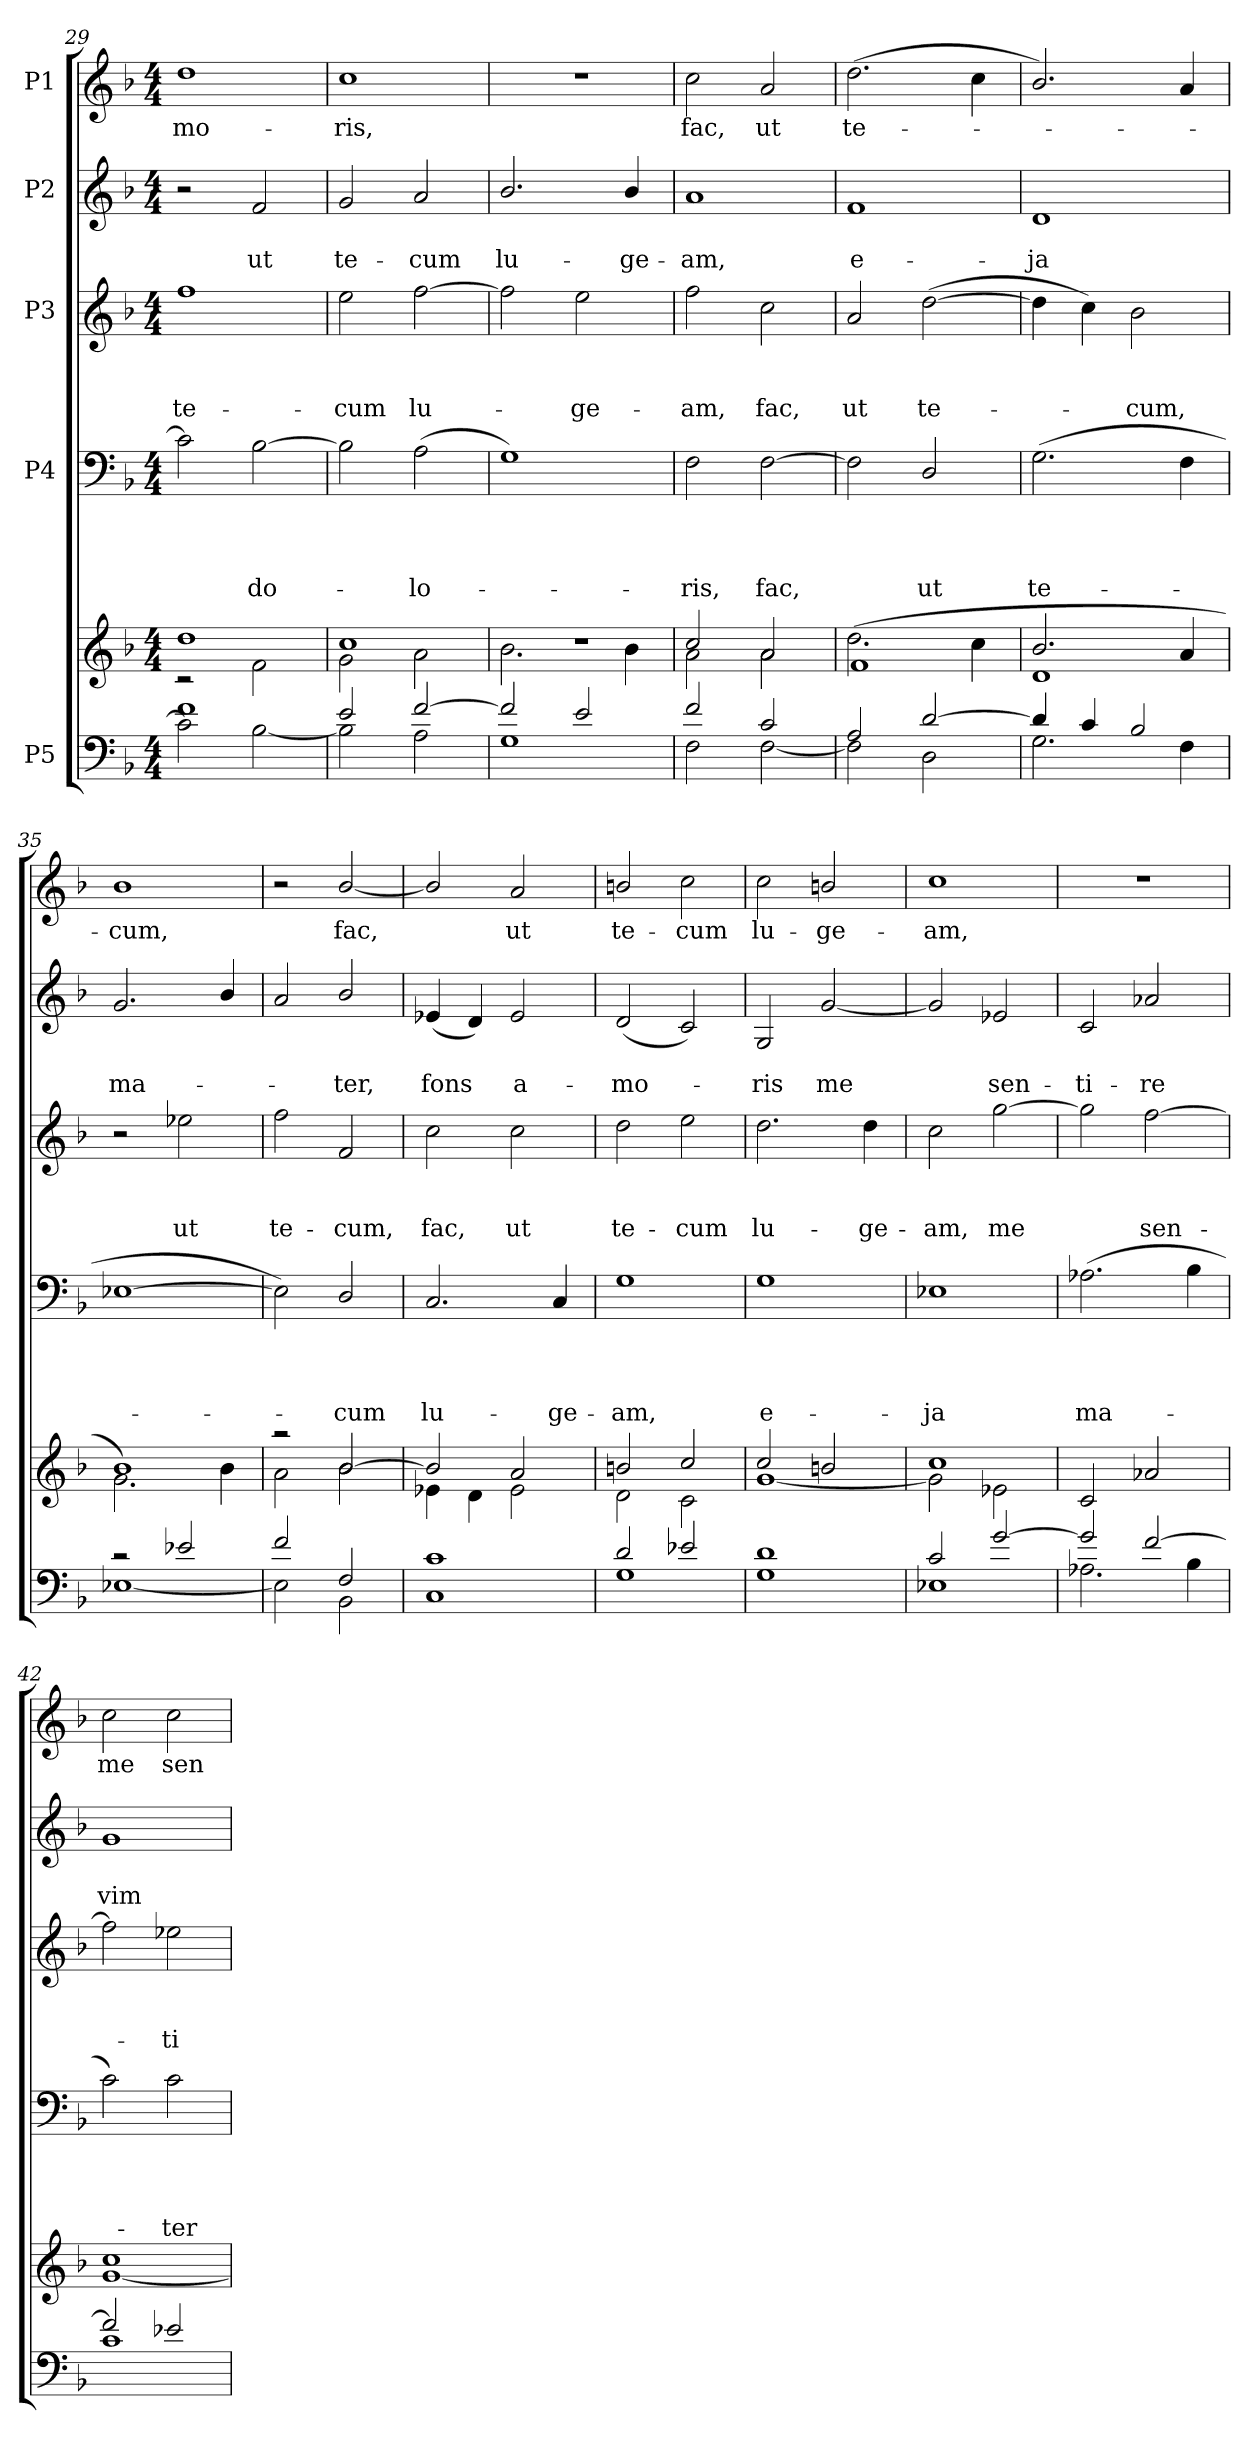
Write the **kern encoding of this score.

**kern	**kern	**kern	**text	**text	**text	**text	**kern	**text	**text	**text	**kern	**text	**text	**kern	**text
*part5	*part5	*part4	*part4	*part4	*part4	*part4	*part3	*part3	*part3	*part3	*part2	*part2	*part2	*part1	*part1
*staff6	*staff5	*staff4	*staff4	*staff4	*staff4	*staff4	*staff3	*staff3	*staff3	*staff3	*staff2	*staff2	*staff2	*staff1	*staff1
*I"P5	*	*I"P4	*	*	*	*	*I"P3	*	*	*	*I"P2	*	*	*I"P1	*
*clefF4	*clefG2	*clefF4	*	*	*	*	*clefG2	*	*	*	*clefG2	*	*	*clefG2	*
*	*	*	*	*	*	*	*ITrd7c12	*	*	*	*	*	*	*	*
*k[b-]	*k[b-]	*k[b-]	*	*	*	*	*k[b-]	*	*	*	*k[b-]	*	*	*k[b-]	*
*F:	*F:	*F:	*	*	*	*	*F:	*	*	*	*F:	*	*	*F:	*
*M4/4	*M4/4	*M4/4	*	*	*	*	*M4/4	*	*	*	*M4/4	*	*	*M4/4	*
=29	=29	=29	=29	=29	=29	=29	=29	=29	=29	=29	=29	=29	=29	=29	=29
*^	*^	*	*	*	*	*	*	*	*	*	*	*	*	*	*
!	!	!	!	!	!	!	!	!	!	!	!	!LO:LY:b	!	!	!	!	!LO:LY:b
1f	2c\]	1dd	2rc	2c\]	.	.	.	.	1f	.	.	te-	2r	.	.	1dd	-mo-
!	!	!	!	!	!	!	!	!LO:LY:b	!	!	!	!	!	!	!LO:LY:b	!	!
.	[<2B-\	.	2f\	[>2B-\	.	.	.	do-	.	.	.	.	2f/	.	ut	.	.
=30	=30	=30	=30	=30	=30	=30	=30	=30	=30	=30	=30	=30	=30	=30	=30	=30	=30
!	!	!	!	!	!	!	!	!	!	!	!	!LO:LY:b	!	!	!LO:LY:b	!	!LO:LY:b
2e/	2B-\]	1cc	2g\	2B-\]	.	.	.	.	2e\	.	.	-cum	2g/	.	te-	1cc	-ris,
!	!	!	!	!	!	!	!	!LO:LY:b	!	!	!	!LO:LY:b	!	!	!LO:LY:b	!	!
[>2f/	2A\	.	2a\	(>2A\	.	.	.	-lo-	[>2f\	.	.	lu-	2a/	.	-cum	.	.
=31	=31	=31	=31	=31	=31	=31	=31	=31	=31	=31	=31	=31	=31	=31	=31	=31	=31
!	!	!	!	!	!	!	!	!	!	!	!	!	!	!	!LO:LY:b	!	!
2f/]	1G	1rdd	2.b-\	1G)	.	.	.	.	2f\]	.	.	.	2.b-/	.	lu-	1r	.
!	!	!	!	!	!	!	!	!	!	!	!	!LO:LY:b	!	!	!	!	!
2e/	.	.	.	.	.	.	.	.	2e\	.	.	-ge-	.	.	.	.	.
!	!	!	!	!	!	!	!	!	!	!	!	!	!	!	!LO:LY:b	!	!
.	.	.	4b-\	.	.	.	.	.	.	.	.	.	4b-/	.	-ge-	.	.
=32	=32	=32	=32	=32	=32	=32	=32	=32	=32	=32	=32	=32	=32	=32	=32	=32	=32
!	!	!	!	!	!	!	!	!LO:LY:b	!	!	!	!LO:LY:b	!	!	!LO:LY:b	!	!LO:LY:b
2f/	2F\	2cc/	2a\	2F\	.	.	.	-ris,	2f\	.	.	-am,	1a	.	-am,	2cc\	fac,
!	!	!	!	!	!	!	!	!LO:LY:b	!	!	!	!LO:LY:b	!	!	!	!	!LO:LY:b
2c/	[<2F\	2a/	2a\	[>2F\	.	.	.	fac,	2c\	.	.	fac,	.	.	.	2a/	ut
=33	=33	=33	=33	=33	=33	=33	=33	=33	=33	=33	=33	=33	=33	=33	=33	=33	=33
!	!	!	!	!	!	!	!	!	!	!	!	!LO:LY:b	!	!	!LO:LY:b	!	!LO:LY:b
2A/	2F\]	(>2.dd\	1f	2F\]	.	.	.	.	2A/	.	.	ut	1f	.	e-	(>2.dd\	te-
!	!	!	!	!	!	!	!	!LO:LY:b	!	!	!	!LO:LY:b	!	!	!	!	!
[>2d/	2D\	.	.	2D/	.	.	.	ut	(>[>2d\	.	.	te-	.	.	.	.	.
.	.	4cc\	.	.	.	.	.	.	.	.	.	.	.	.	.	4cc\	.
!!LO:LB:g=z
=34	=34	=34	=34	=34	=34	=34	=34	=34	=34	=34	=34	=34	=34	=34	=34	=34	=34
!	!	!	!	!	!	!	!	!LO:LY:b	!	!	!	!	!	!	!LO:LY:b	!	!
4d/]	2.G\	2.b-/	1d	(>2.G\	.	.	.	te-	4d\]	.	.	.	1d	.	-ja	2.b-/)	.
4c/	.	.	.	.	.	.	.	.	4c\)	.	.	.	.	.	.	.	.
!	!	!	!	!	!	!	!	!	!	!	!	!LO:LY:b	!	!	!	!	!
2B-/	.	.	.	.	.	.	.	.	2B-\	.	.	-cum,	.	.	.	.	.
.	4F\	4a/	.	4F\	.	.	.	.	.	.	.	.	.	.	.	4a/	.
=35	=35	=35	=35	=35	=35	=35	=35	=35	=35	=35	=35	=35	=35	=35	=35	=35	=35
!	!	!	!	!	!	!	!	!	!	!	!	!	!	!	!LO:LY:b	!	!LO:LY:b
2rc	[<1E-X	1b-)	2.g\	[>1E-X	.	.	.	.	2r	.	.	.	2.g/	.	ma-	1b-	-cum,
!	!	!	!	!	!	!	!	!	!	!	!	!LO:LY:b	!	!	!	!	!
2e-X/	.	.	.	.	.	.	.	.	2e-X\	.	.	ut	.	.	.	.	.
.	.	.	4b-\	.	.	.	.	.	.	.	.	.	4b-/	.	.	.	.
=36	=36	=36	=36	=36	=36	=36	=36	=36	=36	=36	=36	=36	=36	=36	=36	=36	=36
!	!	!	!	!	!	!	!	!	!	!	!	!LO:LY:b	!	!	!	!	!
2f/	2E-\]	2raa	2a\	2E-\])	.	.	.	.	2f\	.	.	te-	2a/	.	.	2r	.
!	!	!	!	!	!	!	!	!LO:LY:b	!	!	!	!LO:LY:b	!	!	!LO:LY:b	!	!LO:LY:b
2F/	2BB-\	[>2b-/	2b-\	2D/	.	.	.	-cum	2F/	.	.	-cum,	2b-/	.	-ter,	[<2b-/	fac,
=37	=37	=37	=37	=37	=37	=37	=37	=37	=37	=37	=37	=37	=37	=37	=37	=37	=37
!	!	!	!	!	!	!	!	!LO:LY:b	!	!	!	!LO:LY:b	!	!	!LO:LY:b	!	!
1c	1C	2b-/]	4e-X\	2.C/	.	.	.	lu-	2c\	.	.	fac,	(<4e-X/	.	fons	2b-/]	.
.	.	.	4d\	.	.	.	.	.	.	.	.	.	4d/)	.	.	.	.
!	!	!	!	!	!	!	!	!	!	!	!	!LO:LY:b	!	!	!LO:LY:b	!	!LO:LY:b
.	.	2a/	2e-\	.	.	.	.	.	2c\	.	.	ut	2e-/	.	a-	2a/	ut
!	!	!	!	!	!	!	!	!LO:LY:b	!	!	!	!	!	!	!	!	!
.	.	.	.	4C/	.	.	.	-ge-	.	.	.	.	.	.	.	.	.
=38	=38	=38	=38	=38	=38	=38	=38	=38	=38	=38	=38	=38	=38	=38	=38	=38	=38
!	!	!	!	!	!	!	!	!LO:LY:b	!	!	!	!LO:LY:b	!	!	!LO:LY:b	!	!LO:LY:b
2d/	1G	2bn/	2d\	1G	.	.	.	-am,	2d\	.	.	te-	(<2d/	.	-mo-	2bn/	te-
!	!	!	!	!	!	!	!	!	!	!	!	!LO:LY:b	!	!	!	!	!LO:LY:b
2e-X/	.	2cc/	2c\	.	.	.	.	.	2e\	.	.	-cum	2c/)	.	.	2cc\	-cum
=39	=39	=39	=39	=39	=39	=39	=39	=39	=39	=39	=39	=39	=39	=39	=39	=39	=39
!	!	!	!	!	!	!	!	!LO:LY:b	!	!	!	!LO:LY:b	!	!	!LO:LY:b	!	!LO:LY:b
1d	1G	2cc/	[<1g	1G	.	.	.	e-	2.d\	.	.	lu-	2G/	.	-ris	2cc\	lu-
!	!	!	!	!	!	!	!	!	!	!	!	!	!	!	!LO:LY:b	!	!LO:LY:b
.	.	2bn/	.	.	.	.	.	.	.	.	.	.	[<2g/	.	me	2bn/	-ge-
!	!	!	!	!	!	!	!	!	!	!	!	!LO:LY:b	!	!	!	!	!
.	.	.	.	.	.	.	.	.	4d\	.	.	-ge-	.	.	.	.	.
=40	=40	=40	=40	=40	=40	=40	=40	=40	=40	=40	=40	=40	=40	=40	=40	=40	=40
!	!	!	!	!	!	!	!	!LO:LY:b	!	!	!	!LO:LY:b	!	!	!	!	!LO:LY:b
2c/	1E-X	1cc	2g\]	1E-X	.	.	.	-ja	2c\	.	.	-am,	2g/]	.	.	1cc	-am,
!	!	!	!	!	!	!	!	!	!	!	!	!LO:LY:b	!	!	!LO:LY:b	!	!
[>2g/	.	.	2e-X\	.	.	.	.	.	[>2g\	.	.	me	2e-X/	.	sen-	.	.
=41	=41	=41	=41	=41	=41	=41	=41	=41	=41	=41	=41	=41	=41	=41	=41	=41	=41
!	!	!	!	!	!	!	!	!LO:LY:b	!	!	!	!	!	!	!LO:LY:b	!	!
2g/]	2.A-X\	2c/	1ryy	(>2.A-X\	.	.	.	ma-	2g\]	.	.	.	2c/	.	-ti-	1r	.
!	!	!	!	!	!	!	!	!	!	!	!	!LO:LY:b	!	!	!LO:LY:b	!	!
[>2f/	.	2a-X/	.	.	.	.	.	.	[>2f\	.	.	sen-	2a-X/	.	-re	.	.
.	4B-\	.	.	4B-\	.	.	.	.	.	.	.	.	.	.	.	.	.
=42	=42	=42	=42	=42	=42	=42	=42	=42	=42	=42	=42	=42	=42	=42	=42	=42	=42
!	!	!	!	!	!	!	!	!	!	!	!	!	!	!	!LO:LY:b	!	!LO:LY:b
2f/]	1c	1cc	[<1g	2c\)	.	.	.	.	2f\]	.	.	.	1g	.	vim	2cc\	me
!	!	!	!	!	!	!	!	!LO:LY:b	!	!	!	!LO:LY:b	!	!	!	!	!LO:LY:b
2e-X/	.	.	.	2c\	.	.	.	-ter	2e-X\	.	.	-ti-	.	.	.	2cc\	sen-
*v	*v	*	*	*	*	*	*	*	*	*	*	*	*	*	*	*	*
*	*v	*v	*	*	*	*	*	*	*	*	*	*	*	*	*	*
=	=	=	=	=	=	=	=	=	=	=	=	=	=	=	=
*-	*-	*-	*-	*-	*-	*-	*-	*-	*-	*-	*-	*-	*-	*-	*-
